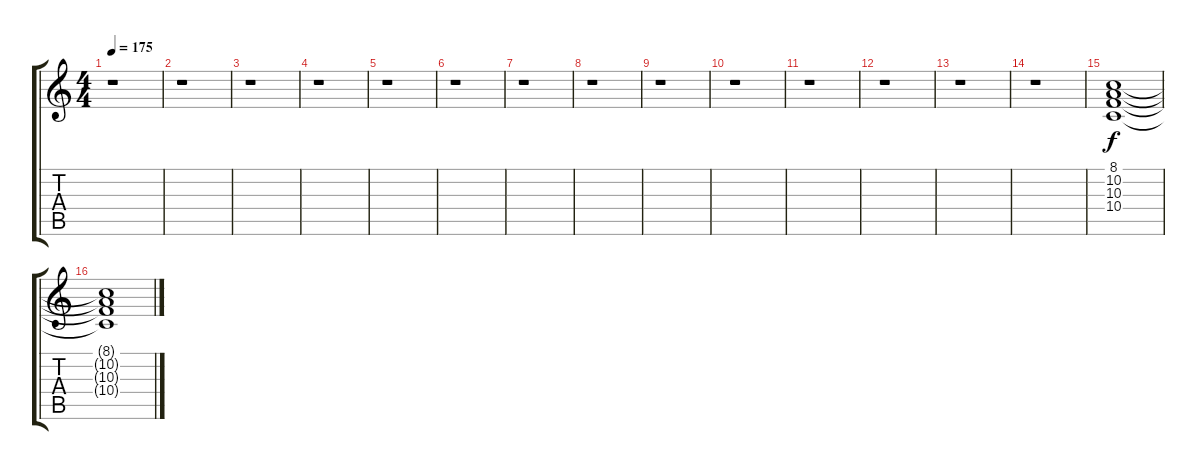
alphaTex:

\track "" {instrument stringensemble1}
\staff {score tabs}
\tuning (E4 B3 G3 D3 A2 E2) {hide}
\ts (4 4)
\tempo 175
\clef g2
\ks c
r.1{dy f} |
r.1 |
r.1 |
r.1 |
r.1 |
r.1 |
r.1 |
r.1 |
r.1 |
r.1 |
r.1 |
r.1 |
r.1 |
r.1 |
(8.1 10.2 10.3 10.4).1 |
(8.1{t} 10.2{t} 10.3{t} 10.4{t}).1
